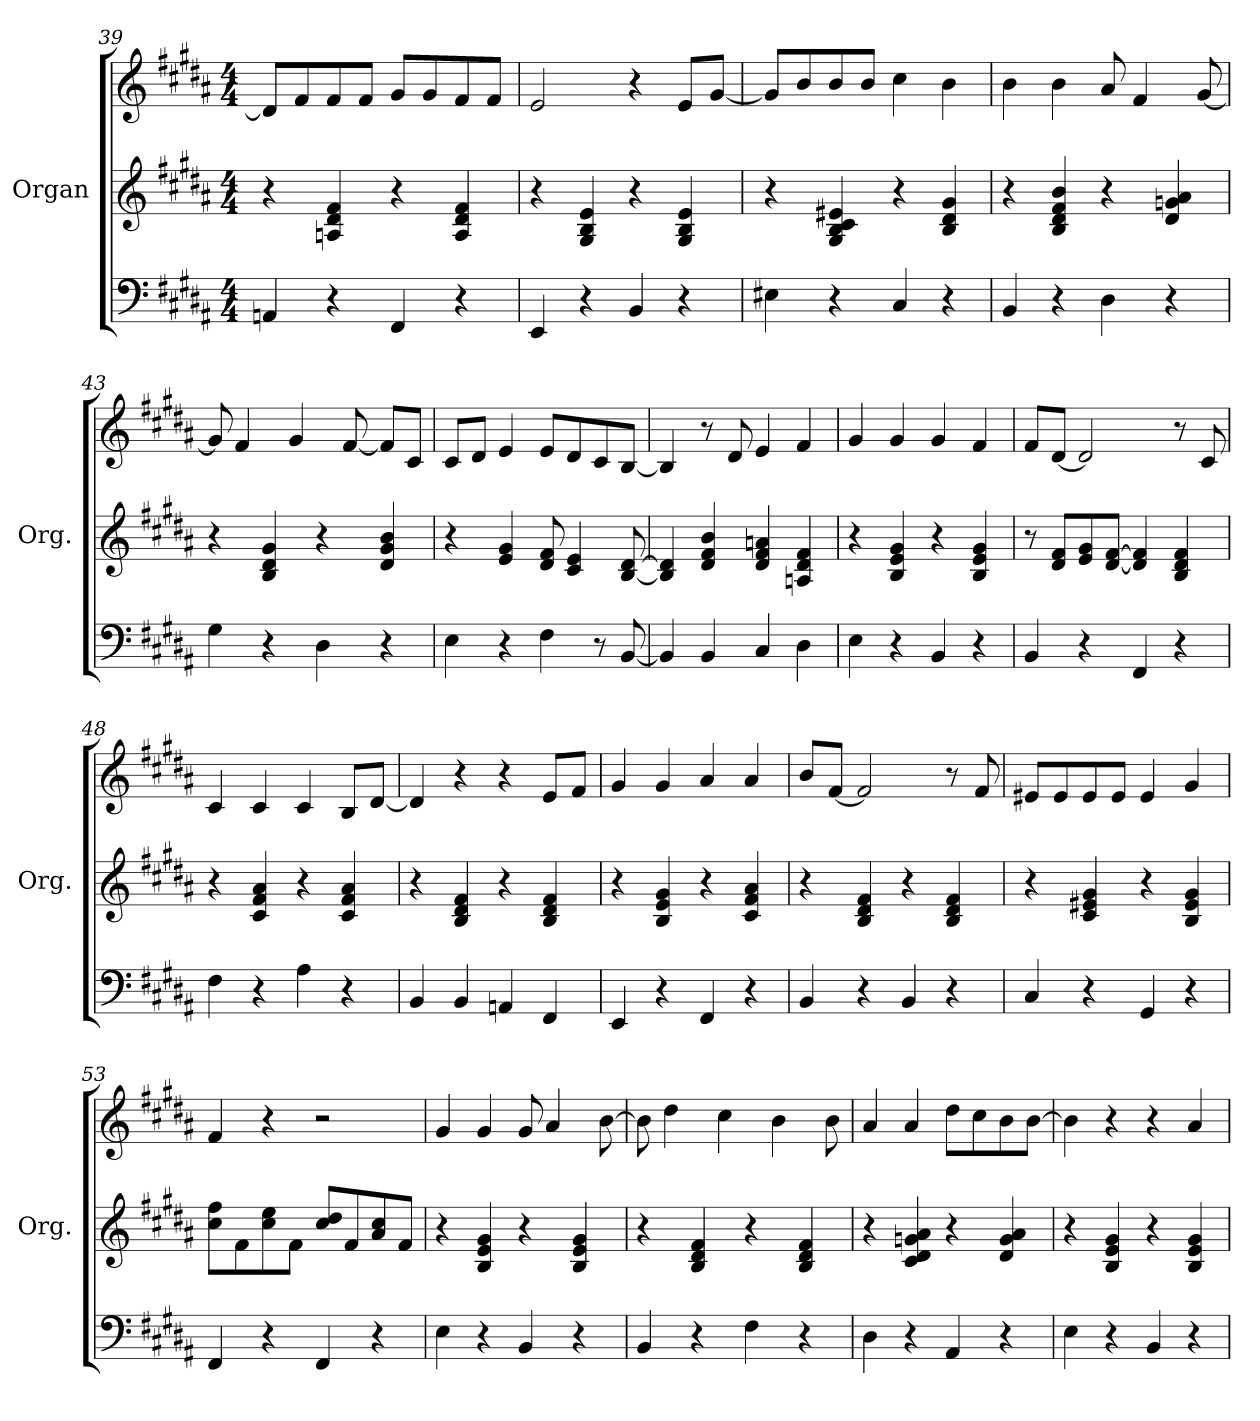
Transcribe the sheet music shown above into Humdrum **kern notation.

**kern	**kern	**kern
*part2	*part1	*part1
*staff3	*staff2	*staff1
*	*I"Organ	*
*	*I'Org.	*
*clefF4	*clefG2	*clefG2
*k[f#c#g#d#a#]	*k[f#c#g#d#a#]	*k[f#c#g#d#a#]
*B:	*B:	*B:
*M4/4	*M4/4	*M4/4
=39	=39	=39
4AAn/	4r	8d#/L]
.	.	8f#/
4r	4An/ 4d#/ 4f#/	8f#/
.	.	8f#/J
4FF#/	4r	8g#/L
.	.	8g#/
4r	4A/ 4d#/ 4f#/	8f#/
.	.	8f#/J
=40	=40	=40
4EE/	4r	2e/
4r	4G#/ 4B/ 4e/	.
4BB/	4r	4r
4r	4G#/ 4B/ 4e/	8e/L
.	.	[8g#/J
=41	=41	=41
4E#X\	4r	8g#/L]
.	.	8b/
4r	4G#/ 4B/ 4c#/ 4e#X/	8b/
.	.	8b/J
4C#/	4r	4cc#\
4r	4B/ 4d#/ 4g#/	4b\
=42	=42	=42
4BB/	4r	4b\
4r	4B/ 4d#/ 4f#/ 4b/	4b\
4D#\	4r	8a#/
.	.	4f#/
4r	4d#/ 4gn/ 4a#/	.
.	.	[8g#/
!!LO:LB:g=z
=43	=43	=43
4G#\	4r	8g#/]
.	.	4f#/
4r	4B/ 4d#/ 4g#/	.
.	.	4g#/
4D#\	4r	.
.	.	[8f#/
4r	4d#/ 4g#/ 4b/	8f#/L]
.	.	8c#/J
=44	=44	=44
4E\	4r	8c#/L
.	.	8d#/J
4r	4e/ 4g#/	4e/
4F#\	8d#/ 8f#/	8e/L
.	4c#/ 4e/	8d#/
8r	.	8c#/
[8BB/	[8B/ [8d#/	[8B/J
=45	=45	=45
4BB/]	4B/] 4d#/]	4B/]
4BB/	4d#/ 4f#/ 4b/	8r
.	.	8d#/
4C#/	4d#/ 4f#/ 4an/	4e/
4D#\	4An/ 4d#/ 4f#/	4f#/
=46	=46	=46
4E\	4r	4g#/
4r	4B/ 4e/ 4g#/	4g#/
4BB/	4r	4g#/
4r	4B/ 4e/ 4g#/	4f#/
=47	=47	=47
4BB/	8r	8f#/L
.	8d#/ 8f#/L	[8d#/J
4r	8e/ 8g#/	2d#/]
.	[8d#/ [8f#/J	.
4FF#/	4d#/] 4f#/]	.
4r	4B/ 4d#/ 4f#/	8r
.	.	8c#/
=48	=48	=48
4F#\	4r	4c#/
4r	4c#/ 4f#/ 4a#/	4c#/
4A#\	4r	4c#/
4r	4c#/ 4f#/ 4a#/	8B/L
.	.	[8d#/J
!!LO:PB:g=z
=49	=49	=49
4BB/	4r	4d#/]
4BB/	4B/ 4d#/ 4f#/	4r
4AAn/	4r	4r
4FF#/	4B/ 4d#/ 4f#/	8e/L
.	.	8f#/J
=50	=50	=50
4EE/	4r	4g#/
4r	4B/ 4e/ 4g#/	4g#/
4FF#/	4r	4a#/
4r	4c#/ 4f#/ 4a#/	4a#/
=51	=51	=51
4BB/	4r	8b/L
.	.	[8f#/J
4r	4B/ 4d#/ 4f#/	2f#/]
4BB/	4r	.
4r	4B/ 4d#/ 4f#/	8r
.	.	8f#/
=52	=52	=52
4C#/	4r	8e#X/L
.	.	8e#/
4r	4c#/ 4e#X/ 4g#/	8e#/
.	.	8e#/J
4GG#/	4r	4e#/
4r	4B/ 4e#/ 4g#/	4g#/
=53	=53	=53
4FF#/	8cc#\ 8ff#\L	4f#/
.	8f#\	.
4r	8cc#\ 8ee\	4r
.	8f#\J	.
4FF#/	8cc#/ 8dd#/L	2r
.	8f#/	.
4r	8a#/ 8cc#/	.
.	8f#/J	.
=54	=54	=54
4E\	4r	4g#/
4r	4B/ 4e/ 4g#/	4g#/
4BB/	4r	8g#/
.	.	4a#/
4r	4B/ 4e/ 4g#/	.
.	.	[8b\
!!LO:LB:g=z
=55	=55	=55
4BB/	4r	8b\]
.	.	4dd#\
4r	4B/ 4d#/ 4f#/	.
.	.	4cc#\
4F#\	4r	.
.	.	4b\
4r	4B/ 4d#/ 4f#/	.
.	.	8b\
=56	=56	=56
4D#\	4r	4a#/
4r	4c#/ 4d#/ 4gn/ 4a#/	4a#/
4AA#/	4r	8dd#\L
.	.	8cc#\
4r	4d#/ 4g/ 4a#/	8b\
.	.	[8b\J
=57	=57	=57
4E\	4r	4b\]
4r	4B/ 4e/ 4g#/	4r
4BB/	4r	4r
4r	4B/ 4e/ 4g#/	4a#/
=	=	=
*-	*-	*-
